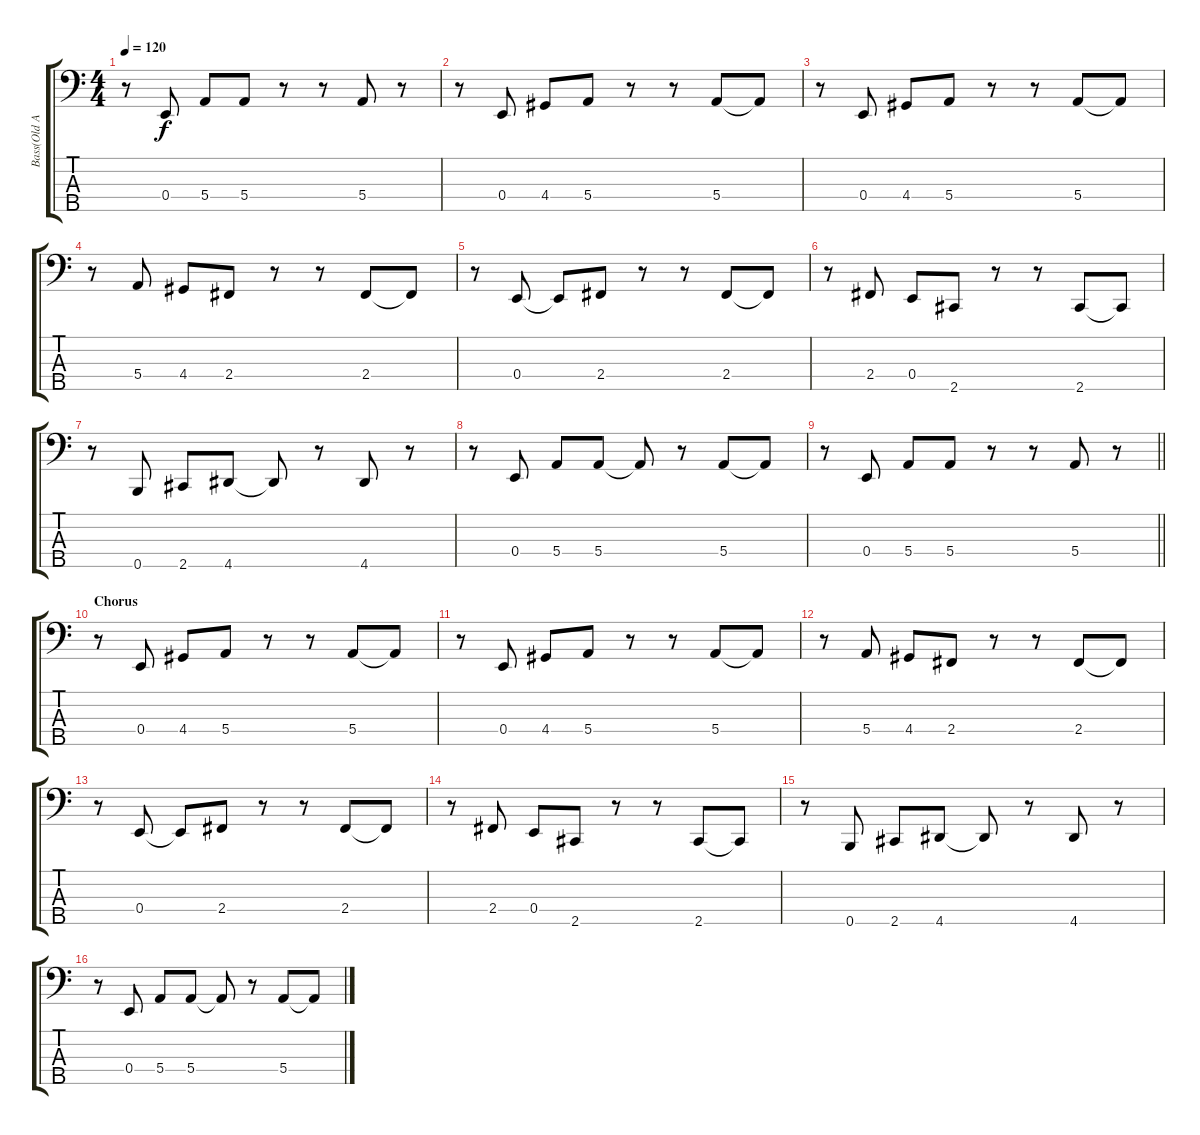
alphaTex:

\track ("Bass(Old Acoustic Bass)" "Bass(Old A") {instrument fretlessbass}
\staff {score tabs}
\tuning (G2 D2 A1 E1 B0) {hide}
\ts (4 4)
\tempo 120
\clef f4
\ks c
r.8{dy f} 0.4.8 5.4.8 5.4.8 r.8 r.8 5.4.8 r.8 |
r.8 0.4.8 4.4.8 5.4.8 r.8 r.8 5.4.8 5.4{t}.8 |
r.8 0.4.8 4.4.8 5.4.8 r.8 r.8 5.4.8 5.4{t}.8 |
r.8 5.4.8 4.4.8 2.4.8 r.8 r.8 2.4.8 2.4{t}.8 |
r.8 0.4.8 0.4{t}.8 2.4.8 r.8 r.8 2.4.8 2.4{t}.8 |
r.8 2.4.8 0.4.8 2.5.8 r.8 r.8 2.5.8 2.5{t}.8 |
r.8 0.5.8 2.5.8 4.5.8 4.5{t}.8 r.8 4.5.8 r.8 |
r.8 0.4.8 5.4.8 5.4.8 5.4{t}.8 r.8 5.4.8 5.4{t}.8 |
\barLineRight lightlight
r.8 0.4.8 5.4.8 5.4.8 r.8 r.8 5.4.8 r.8 |
\section ("" "Chorus")
r.8 0.4.8 4.4.8 5.4.8 r.8 r.8 5.4.8 5.4{t}.8 |
r.8 0.4.8 4.4.8 5.4.8 r.8 r.8 5.4.8 5.4{t}.8 |
r.8 5.4.8 4.4.8 2.4.8 r.8 r.8 2.4.8 2.4{t}.8 |
r.8 0.4.8 0.4{t}.8 2.4.8 r.8 r.8 2.4.8 2.4{t}.8 |
r.8 2.4.8 0.4.8 2.5.8 r.8 r.8 2.5.8 2.5{t}.8 |
r.8 0.5.8 2.5.8 4.5.8 4.5{t}.8 r.8 4.5.8 r.8 |
r.8 0.4.8 5.4.8 5.4.8 5.4{t}.8 r.8 5.4.8 5.4{t}.8
